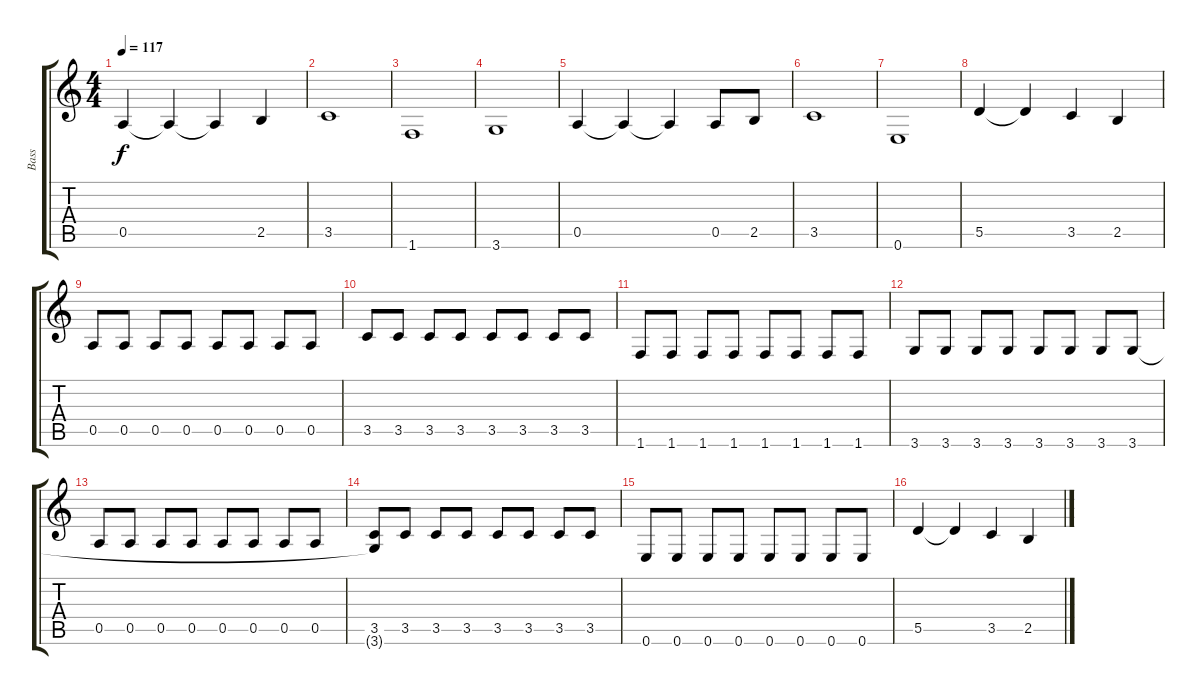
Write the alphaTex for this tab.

\track ("Bass" "Bass") {instrument electricbasspick}
\staff {score tabs}
\tuning (E4 B3 G3 D3 A2 E2) {hide}
\ts (4 4)
\tempo 117
\clef g2
\ks c
0.5.4{dy f} 0.5{t}.4 0.5{t}.4 2.5.4 |
3.5.1 |
1.6.1 |
3.6.1 |
0.5.4 0.5{t}.4 0.5{t}.4 0.5.8 2.5.8 |
3.5.1 |
0.6.1 |
5.5.4 5.5{t}.4 3.5.4 2.5.4 |
0.5.8 0.5.8 0.5.8 0.5.8 0.5.8 0.5.8 0.5.8 0.5.8 |
3.5.8 3.5.8 3.5.8 3.5.8 3.5.8 3.5.8 3.5.8 3.5.8 |
1.6.8 1.6.8 1.6.8 1.6.8 1.6.8 1.6.8 1.6.8 1.6.8 |
3.6.8 3.6.8 3.6.8 3.6.8 3.6.8 3.6.8 3.6.8 3.6.8 |
0.5.8 0.5.8 0.5.8 0.5.8 0.5.8 0.5.8 0.5.8 0.5.8 |
(3.5 3.6{t}).8 3.5.8 3.5.8 3.5.8 3.5.8 3.5.8 3.5.8 3.5.8 |
0.6.8 0.6.8 0.6.8 0.6.8 0.6.8 0.6.8 0.6.8 0.6.8 |
5.5.4 5.5{t}.4 3.5.4 2.5.4
